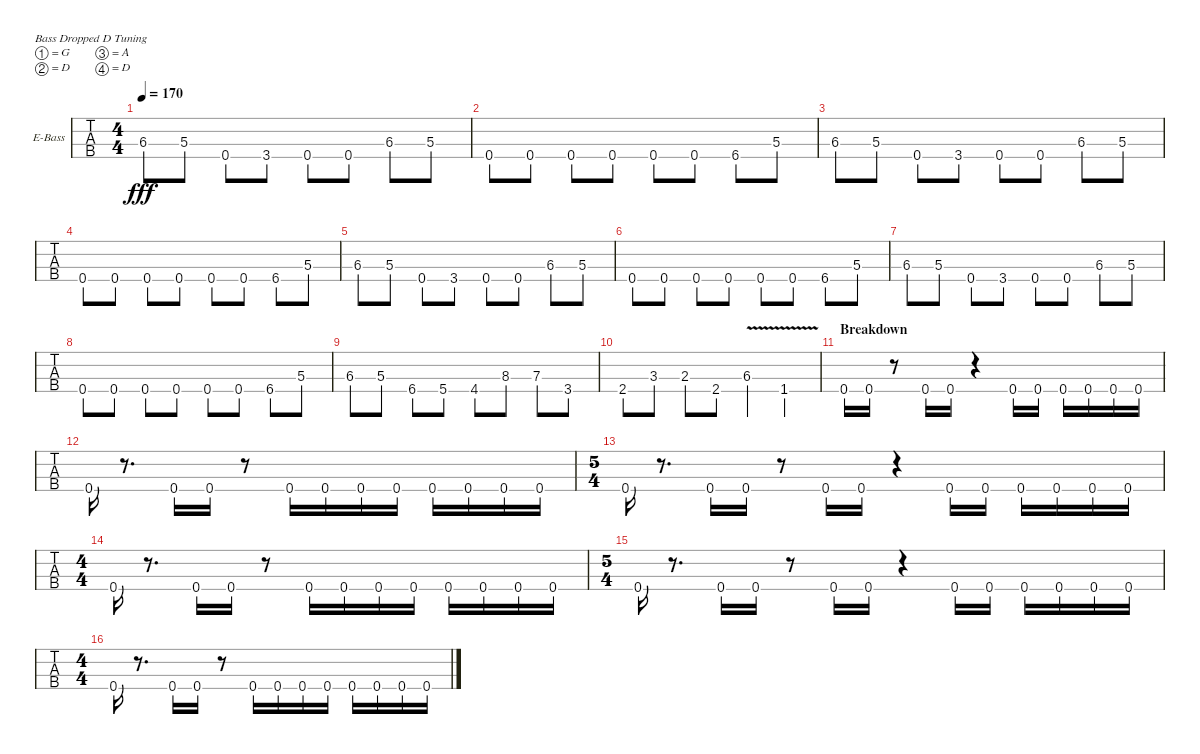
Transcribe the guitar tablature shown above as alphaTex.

\defaultSystemsLayout 4
\bracketExtendMode groupsimilarinstruments
\firstSystemTrackNameOrientation horizontal
\otherSystemsTrackNameOrientation horizontal
\track ("John Campbell" "E-Bass") {instrument electricbassfinger}
\staff {tabs}
\tuning (G2 D2 A1 D1)
\ts (4 4)
\tempo 170
\clef f4
\ks c
6.3.8{dy fff} 5.3.8 0.4.8 3.4.8 0.4.8 0.4.8 6.3.8 5.3.8 |
0.4.8 0.4.8 0.4.8 0.4.8 0.4.8 0.4.8 6.4.8 5.3.8 |
6.3.8 5.3.8 0.4.8 3.4.8 0.4.8 0.4.8 6.3.8 5.3.8 |
0.4.8 0.4.8 0.4.8 0.4.8 0.4.8 0.4.8 6.4.8 5.3.8 |
6.3.8 5.3.8 0.4.8 3.4.8 0.4.8 0.4.8 6.3.8 5.3.8 |
0.4.8 0.4.8 0.4.8 0.4.8 0.4.8 0.4.8 6.4.8 5.3.8 |
6.3.8 5.3.8 0.4.8 3.4.8 0.4.8 0.4.8 6.3.8 5.3.8 |
0.4.8 0.4.8 0.4.8 0.4.8 0.4.8 0.4.8 6.4.8 5.3.8 |
6.3.8 5.3.8 6.4.8 5.4.8 4.4.8 8.3.8 7.3.8 3.4.8 |
2.4.8 3.3.8 2.3.8 2.4.8 6.3{v}.4 1.4{v}.4 |
\section ("" "Breakdown")
\clef g2
0.4.16 0.4.16 r.8 0.4.16 0.4.16 r.4 0.4.16 0.4.16 0.4.16 0.4.16 0.4.16 0.4.16 |
0.4.16 r.8{d} 0.4.16 0.4.16 r.8 0.4.16 0.4.16 0.4.16 0.4.16 0.4.16 0.4.16 0.4.16 0.4.16 |
\ts (5 4)
0.4.16 r.8{d} 0.4.16 0.4.16 r.8 0.4.16 0.4.16 r.4 0.4.16 0.4.16 0.4.16 0.4.16 0.4.16 0.4.16 |
\ts (4 4)
0.4.16 r.8{d} 0.4.16 0.4.16 r.8 0.4.16 0.4.16 0.4.16 0.4.16 0.4.16 0.4.16 0.4.16 0.4.16 |
\ts (5 4)
0.4.16 r.8{d} 0.4.16 0.4.16 r.8 0.4.16 0.4.16 r.4 0.4.16 0.4.16 0.4.16 0.4.16 0.4.16 0.4.16 |
\ts (4 4)
0.4.16 r.8{d} 0.4.16 0.4.16 r.8 0.4.16 0.4.16 0.4.16 0.4.16 0.4.16 0.4.16 0.4.16 0.4.16
